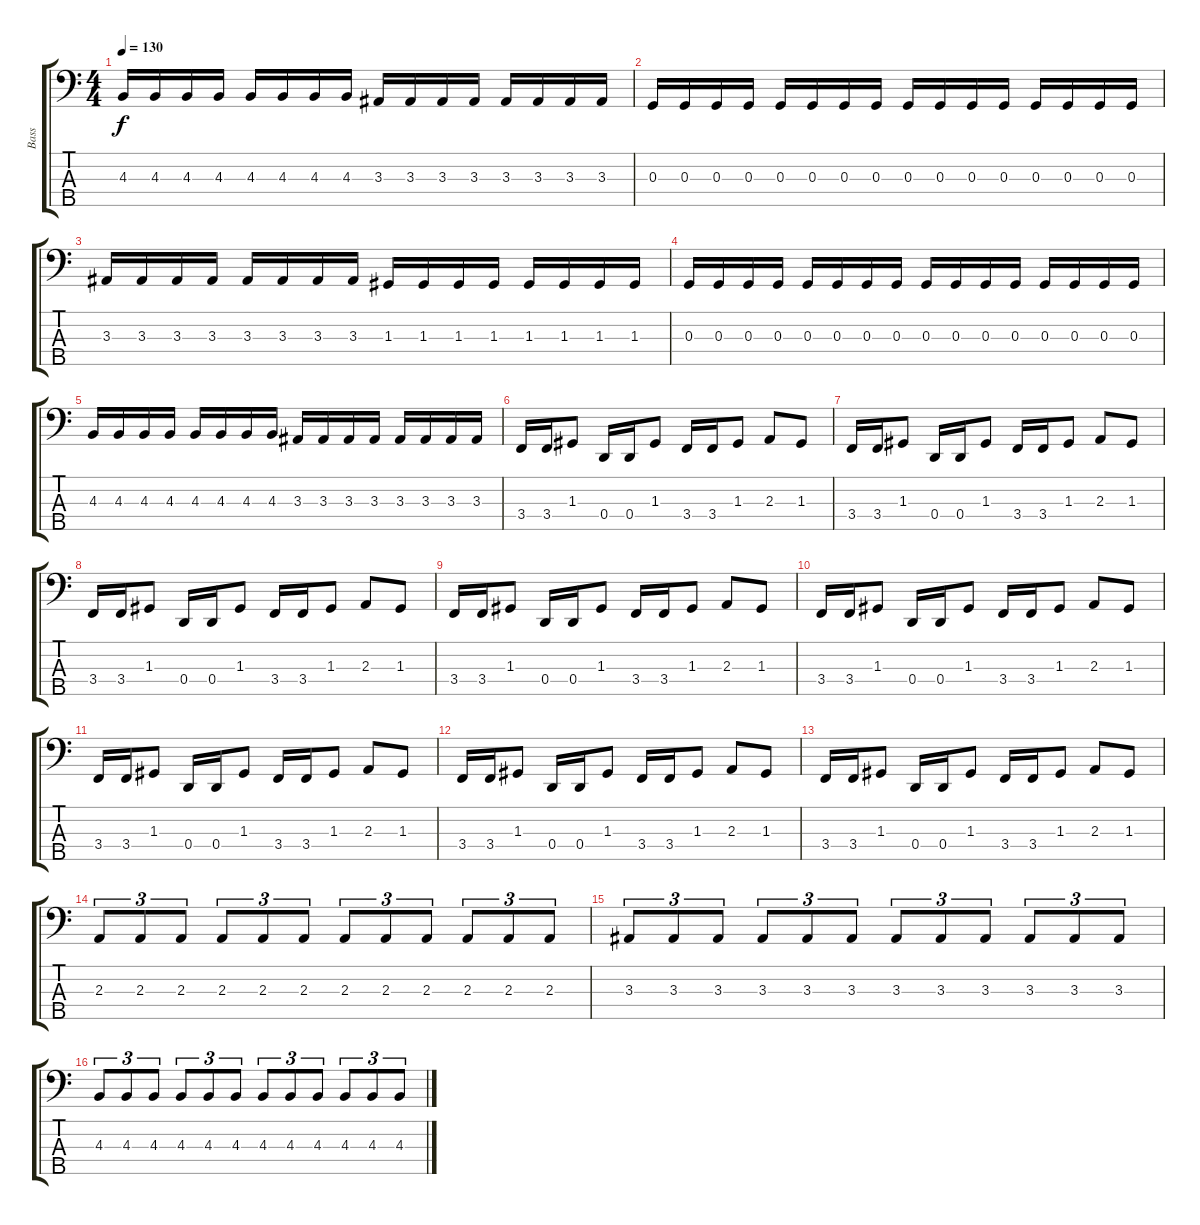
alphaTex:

\track ("Bass" "Bass") {instrument electricbassfinger}
\staff {score tabs}
\tuning (F2 C2 G1 D1 A0) {hide}
\ts (4 4)
\tempo 130
\clef f4
\ks c
4.3.16{dy f} 4.3.16 4.3.16 4.3.16 4.3.16 4.3.16 4.3.16 4.3.16 3.3.16 3.3.16 3.3.16 3.3.16 3.3.16 3.3.16 3.3.16 3.3.16 |
0.3.16 0.3.16 0.3.16 0.3.16 0.3.16 0.3.16 0.3.16 0.3.16 0.3.16 0.3.16 0.3.16 0.3.16 0.3.16 0.3.16 0.3.16 0.3.16 |
3.3.16 3.3.16 3.3.16 3.3.16 3.3.16 3.3.16 3.3.16 3.3.16 1.3.16 1.3.16 1.3.16 1.3.16 1.3.16 1.3.16 1.3.16 1.3.16 |
0.3.16 0.3.16 0.3.16 0.3.16 0.3.16 0.3.16 0.3.16 0.3.16 0.3.16 0.3.16 0.3.16 0.3.16 0.3.16 0.3.16 0.3.16 0.3.16 |
4.3.16 4.3.16 4.3.16 4.3.16 4.3.16 4.3.16 4.3.16 4.3.16 3.3.16 3.3.16 3.3.16 3.3.16 3.3.16 3.3.16 3.3.16 3.3.16 |
3.4.16 3.4.16 1.3.8 0.4.16 0.4.16 1.3.8 3.4.16 3.4.16 1.3.8 2.3.8 1.3.8 |
3.4.16 3.4.16 1.3.8 0.4.16 0.4.16 1.3.8 3.4.16 3.4.16 1.3.8 2.3.8 1.3.8 |
3.4.16 3.4.16 1.3.8 0.4.16 0.4.16 1.3.8 3.4.16 3.4.16 1.3.8 2.3.8 1.3.8 |
3.4.16 3.4.16 1.3.8 0.4.16 0.4.16 1.3.8 3.4.16 3.4.16 1.3.8 2.3.8 1.3.8 |
3.4.16 3.4.16 1.3.8 0.4.16 0.4.16 1.3.8 3.4.16 3.4.16 1.3.8 2.3.8 1.3.8 |
3.4.16 3.4.16 1.3.8 0.4.16 0.4.16 1.3.8 3.4.16 3.4.16 1.3.8 2.3.8 1.3.8 |
3.4.16 3.4.16 1.3.8 0.4.16 0.4.16 1.3.8 3.4.16 3.4.16 1.3.8 2.3.8 1.3.8 |
3.4.16 3.4.16 1.3.8 0.4.16 0.4.16 1.3.8 3.4.16 3.4.16 1.3.8 2.3.8 1.3.8 |
2.3.8{tu (3 2)} 2.3.8{tu (3 2)} 2.3.8{tu (3 2)} 2.3.8{tu (3 2)} 2.3.8{tu (3 2)} 2.3.8{tu (3 2)} 2.3.8{tu (3 2)} 2.3.8{tu (3 2)} 2.3.8{tu (3 2)} 2.3.8{tu (3 2)} 2.3.8{tu (3 2)} 2.3.8{tu (3 2)} |
3.3.8{tu (3 2)} 3.3.8{tu (3 2)} 3.3.8{tu (3 2)} 3.3.8{tu (3 2)} 3.3.8{tu (3 2)} 3.3.8{tu (3 2)} 3.3.8{tu (3 2)} 3.3.8{tu (3 2)} 3.3.8{tu (3 2)} 3.3.8{tu (3 2)} 3.3.8{tu (3 2)} 3.3.8{tu (3 2)} |
4.3.8{tu (3 2)} 4.3.8{tu (3 2)} 4.3.8{tu (3 2)} 4.3.8{tu (3 2)} 4.3.8{tu (3 2)} 4.3.8{tu (3 2)} 4.3.8{tu (3 2)} 4.3.8{tu (3 2)} 4.3.8{tu (3 2)} 4.3.8{tu (3 2)} 4.3.8{tu (3 2)} 4.3.8{tu (3 2)}
